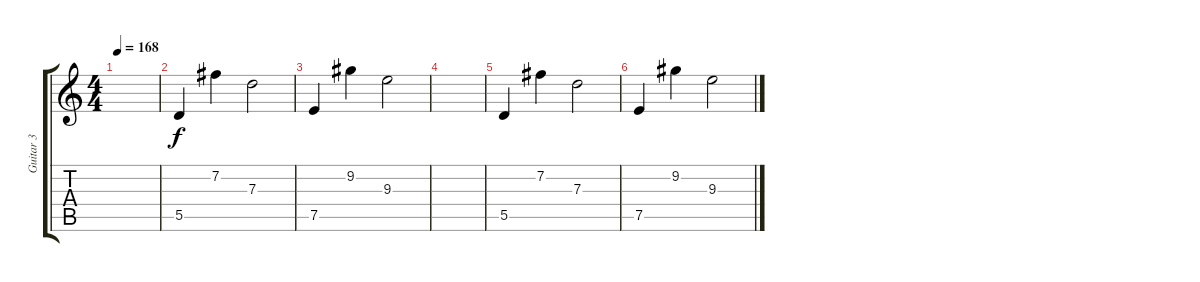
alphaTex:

\track ("Guitar 3" "Guitar 3") {instrument acousticguitarsteel}
\staff {score tabs}
\tuning (E4 B3 G3 D3 A2 E2) {hide}
\ts (4 4)
\tempo 168
\clef g2
\ks c
|
5.5.4 7.2.4 7.3.2 |
7.5.4 9.2.4 9.3.2 |
|
5.5.4 7.2.4 7.3.2 |
7.5.4 9.2.4 9.3.2
